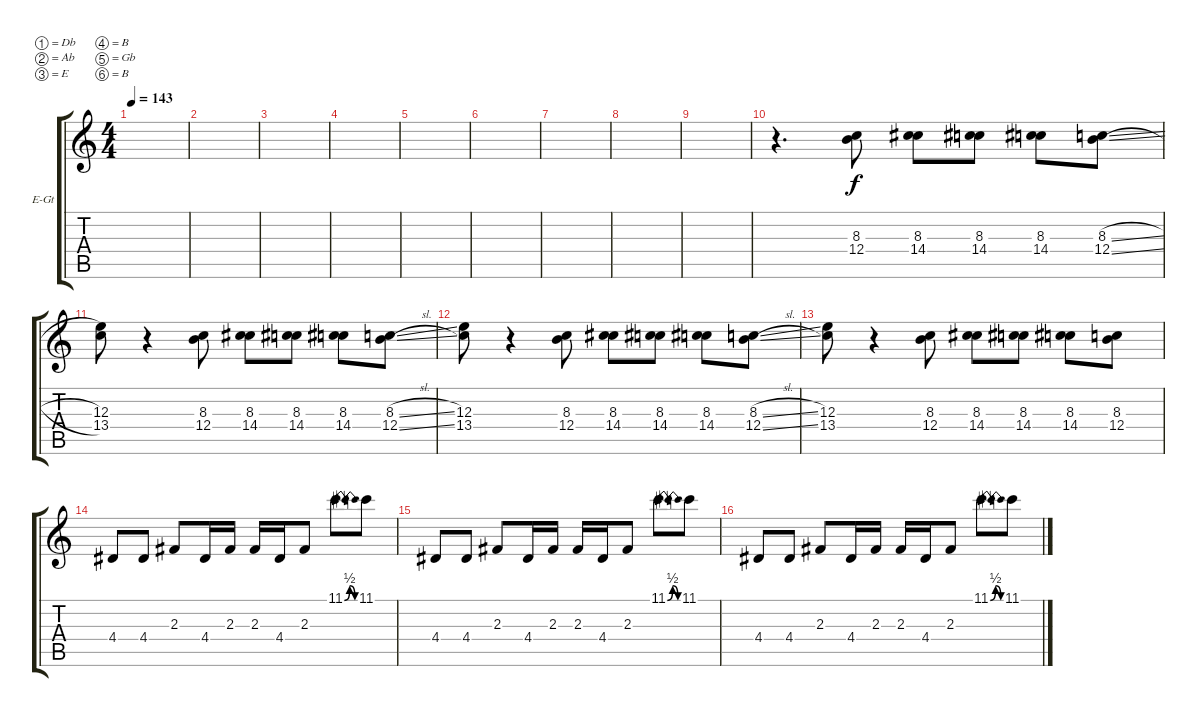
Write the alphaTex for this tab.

\defaultSystemsLayout 4
\bracketExtendMode groupsimilarinstruments
\firstSystemTrackNameOrientation horizontal
\otherSystemsTrackNameOrientation horizontal
\track ("Guitar 2" "E-Gt") {instrument distortionguitar}
\staff {score tabs}
\tuning (Db4 Ab3 E3 B2 Gb2 B1)
\ts (4 4)
\tempo 143
\clef g2
\scale
0.487395
\ks c
|
\scale
0.256303 |
\scale
0.256303 |
\scale
0.333333 |
\scale
0.333333 |
\scale
0.333333 |
\scale
0.333333 |
\scale
0.333333 |
\scale
0.333333 |
\scale
0.333333 r.4{d} (8.3 12.4).8 (8.3 14.4).8 (8.3 14.4).8 (8.3 14.4).8 (8.3{sl} 12.4{sl}).8 |
\scale
0.333333 (12.3 13.4).8 r.4 (8.3 12.4).8 (8.3 14.4).8 (8.3 14.4).8 (8.3 14.4).8 (8.3{sl} 12.4{sl}).8 |
\scale
0.333333 (12.3 13.4).8 r.4 (8.3 12.4).8 (8.3 14.4).8 (8.3 14.4).8 (8.3 14.4).8 (8.3{sl} 12.4{sl}).8 |
(12.3 13.4).8 r.4 (8.3 12.4).8 (8.3 14.4).8 (8.3 14.4).8 (8.3 14.4).8 (8.3 12.4).8 |
4.4.8 4.4.8 2.3.8 4.4.16 2.3.16 2.3.16 4.4.16 2.3.8 11.1{be (bendrelease 0 0 22.2 2 36.6 2 60 0)}.8 11.1.8 |
4.4.8 4.4.8 2.3.8 4.4.16 2.3.16 2.3.16 4.4.16 2.3.8 11.1{be (bendrelease 0 0 22.2 2 36.6 2 60 0)}.8 11.1.8 |
4.4.8 4.4.8 2.3.8 4.4.16 2.3.16 2.3.16 4.4.16 2.3.8 11.1{be (bendrelease 0 0 22.2 2 36.6 2 60 0)}.8 11.1.8
